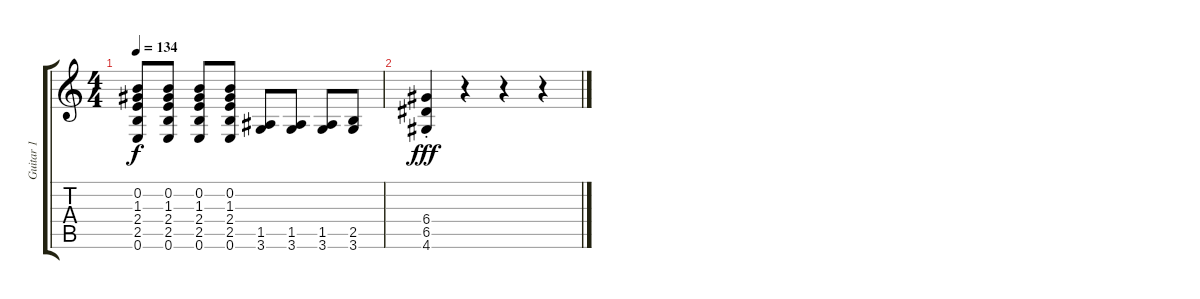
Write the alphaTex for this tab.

\track ("Guitar 1" "Guitar 1") {instrument electricguitarjazz}
\staff {score tabs}
\tuning (E4 B3 G3 D3 A2 E2) {hide}
\ts (4 4)
\tempo 134
\clef g2
\ks c
(0.2{t} 1.3{t} 2.4{t} 2.5{t} 0.6{t}).8{dy f} (0.2 1.3 2.4 2.5 0.6).8 (0.2 1.3 2.4 2.5 0.6).8 (0.2 1.3 2.4 2.5 0.6).8 (1.5 3.6).8 (1.5 3.6).8 (1.5 3.6).8 (2.5 3.6).8 |
(6.4{st} 6.5{st} 4.6{st}).4{dy fff} r.4 r.4 r.4
